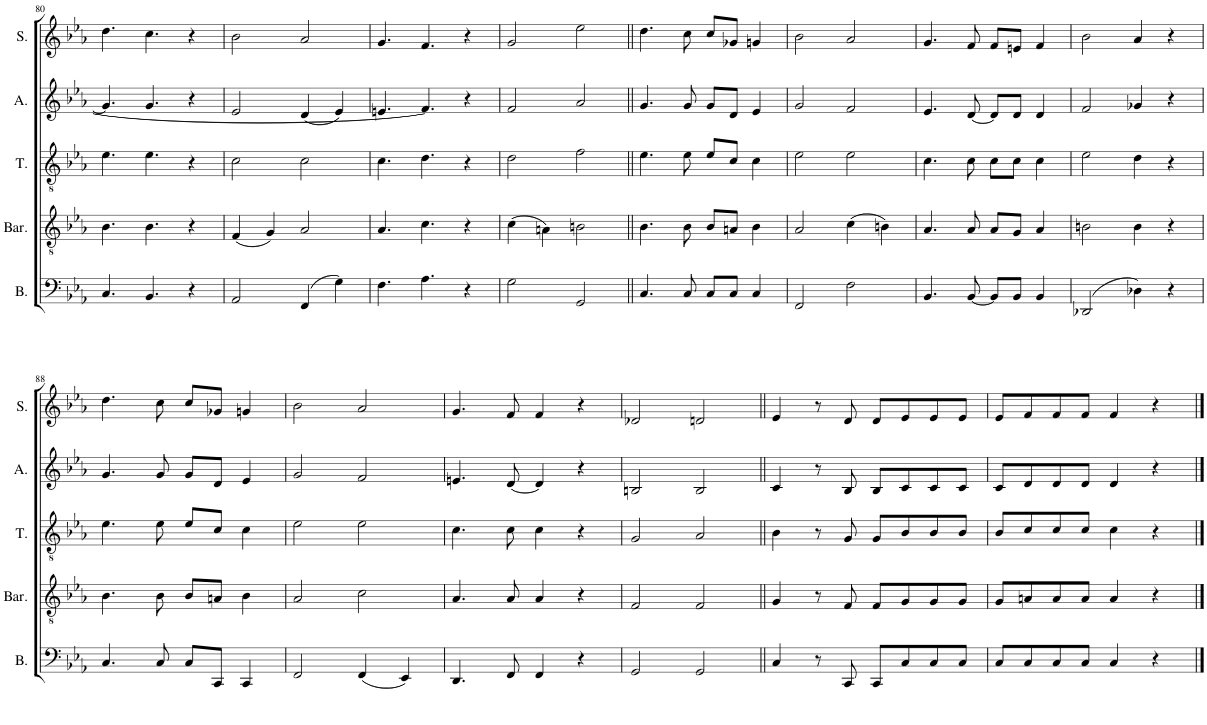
**kern	**kern	**kern	**kern	**kern
*part5	*part4	*part3	*part2	*part1
*staff5	*staff4	*staff3	*staff2	*staff1
*I"Basse	*I"Baryton	*I"Ténor	*I"Alto	*I"Soprano
*I'B.	*I'Bar.	*I'T.	*I'A.	*I'S.
!!LO:PB:g=z
*clefF4	*clefGv2	*clefGv2	*clefG2	*clefG2
*k[b-e-a-]	*k[b-e-a-]	*k[b-e-a-]	*k[b-e-a-]	*k[b-e-a-]
*M4/4	*M4/4	*M4/4	*M4/4	*M4/4
=80	=80	=80	=80	=80
4.C/	4.B-\	4.e-\	4.g/]	4.dd\
4.BB-/	4.B-\	4.e-\	4.g/	4.cc\
4r	4r	4r	4r	4r
=81	=81	=81	=81	=81
2AA-/	(4F/	2c\	2e-/	2b-\
.	4G/)	.	.	.
(4FF/	2A-/	2c\	(4d/	2a-/
4G\)	.	.	4e-/)	.
=82	=82	=82	=82	=82
4.F\	4.A-/	4.c\	4.en/	4.g/
4.A-\	4.c\	4.d\	4.f/]	4.f/
4r	4r	4r	4r	4r
=83	=83	=83	=83	=83
2G\	(4c\	2d\	2f/	2g/
.	4An\)	.	.	.
2GG/	2Bn\	2f\	2a-/	2ee-\
=84||	=84||	=84||	=84||	=84||
4.C/	4.B-\	4.e-\	4.g/	4.dd\
8C/	8B-\	8e-\	8g/	8cc\
8C/L	8B-/L	8e-/L	8g/L	8cc/L
8C/J	8An/J	8c/J	8d/J	8g-X/J
4C/	4B-\	4c\	4e-/	4gn/
=85	=85	=85	=85	=85
2FF/	2A-/	2e-\	2g/	2b-\
2F\	(4c\	2e-\	2f/	2a-/
.	4Bn\)	.	.	.
=86	=86	=86	=86	=86
4.BB-/	4.A-/	4.c\	4.e-/	4.g/
[8BB-/	8A-/	8c\	[8d/	8f/
8BB-/L]	8A-/L	8c\L	8d/L]	8f/L
8BB-/J	8G/J	8c\J	8d/J	8en/J
4BB-/	4A-/	4c\	4d/	4f/
=87	=87	=87	=87	=87
(2DD-X/	2Bn\	2e-\	2f/	2b-\
4D-X\)	4B\	4d\	4g-X/	4a-/
4r	4r	4r	4r	4r
!!LO:LB:g=z
=88	=88	=88	=88	=88
4.C/	4.B-\	4.e-\	4.g/	4.dd\
8C/	8B-\	8e-\	8g/	8cc\
8C/L	8B-/L	8e-/L	8g/L	8cc/L
8CC/J	8An/J	8c/J	8d/J	8g-X/J
4CC/	4B-\	4c\	4e-/	4gn/
=89	=89	=89	=89	=89
2FF/	2A-/	2e-\	2g/	2b-\
(4FF/	2c\	2e-\	2f/	2a-/
4EE-/)	.	.	.	.
=90	=90	=90	=90	=90
4.DD/	4.A-/	4.c\	4.en/	4.g/
8FF/	8A-/	8c\	[8d/	8f/
4FF/	4A-/	4c\	4d/]	4f/
4r	4r	4r	4r	4r
=91	=91	=91	=91	=91
2GG/	2F/	2G/	2Bn/	2d-X/
2GG/	2F/	2A-/	2B/	2dn/
=92||	=92||	=92||	=92||	=92||
4C/	4G/	4B-\	4c/	4e-/
8r	8r	8r	8r	8r
8CC/	8F/	8G/	8B-/	8d/
8CC/L	8F/L	8G/L	8B-/L	8d/L
8C/	8G/	8B-/	8c/	8e-/
8C/	8G/	8B-/	8c/	8e-/
8C/J	8G/J	8B-/J	8c/J	8e-/J
=93	=93	=93	=93	=93
8C/L	8G/L	8B-/L	8c/L	8e-/L
8C/	8An/	8c/	8d/	8f/
8C/	8A/	8c/	8d/	8f/
8C/J	8A/J	8c/J	8d/J	8f/J
4C/	4A/	4c\	4d/	4f/
4r	4r	4r	4r	4r
==	==	==	==	==
*-	*-	*-	*-	*-
